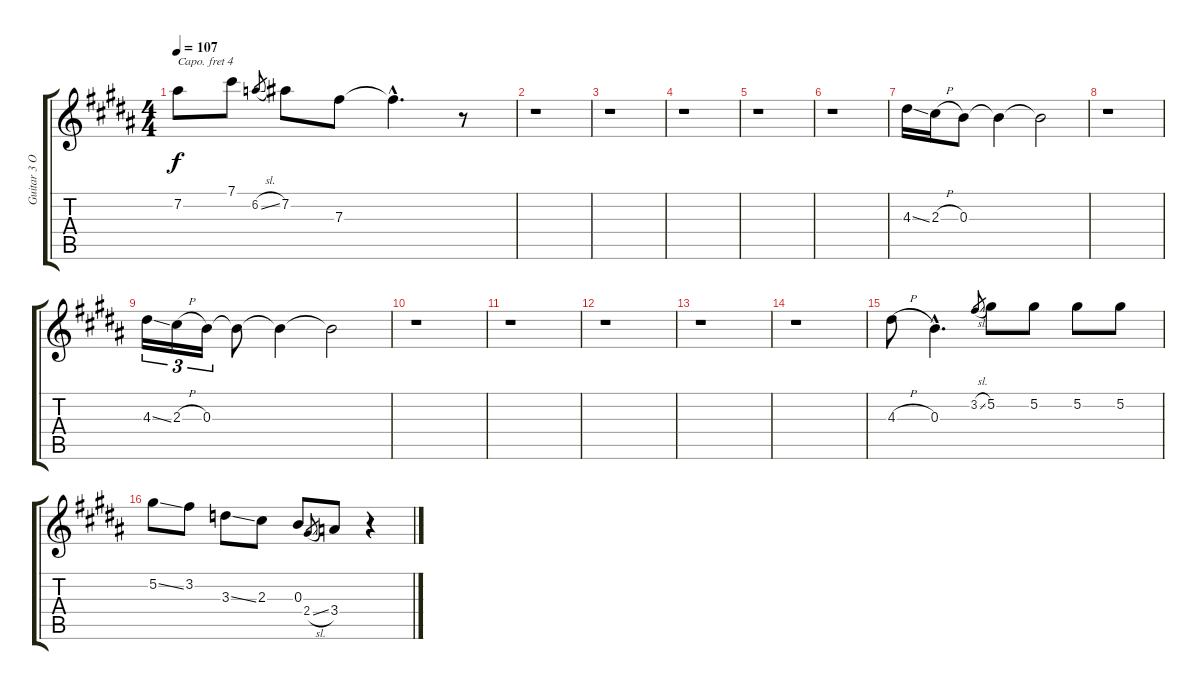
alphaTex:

\track ("Guitar 3 Open G/Capo4" "Guitar 3 O") {instrument distortionguitar}
\staff {score tabs}
\capo 4
\tuning (D4 B3 G3 D3 G2 D2) {hide}
\ts (4 4)
\tempo 107
\clef g2
\ks b
7.2.8{dy f} 7.1.8 6.2{sl}.8{gr} 7.2.8 7.3.8 7.3{hac t}.4{d} r.8 |
r.1 |
r.1 |
r.1 |
r.1 |
r.1 |
4.3{ss}.16 2.3{h}.16 0.3.8 0.3{t}.4 0.3{t}.2 |
r.1 |
4.3{ss}.16{tu (3 2)} 2.3{h}.16{tu (3 2)} 0.3.16{tu (3 2)} 0.3{t}.8 0.3{t}.4 0.3{t}.2 |
r.1 |
r.1 |
r.1 |
r.1 |
r.1 |
4.3{h}.8 0.3{hac}.4{d} 3.2{sl}.8{gr} 5.2.8 5.2.8 5.2.8 5.2.8 |
5.2{ss}.8 3.2.8 3.3{ss}.8 2.3.8 0.3.8 2.4{sl}.8{gr} 3.4.8 r.4
